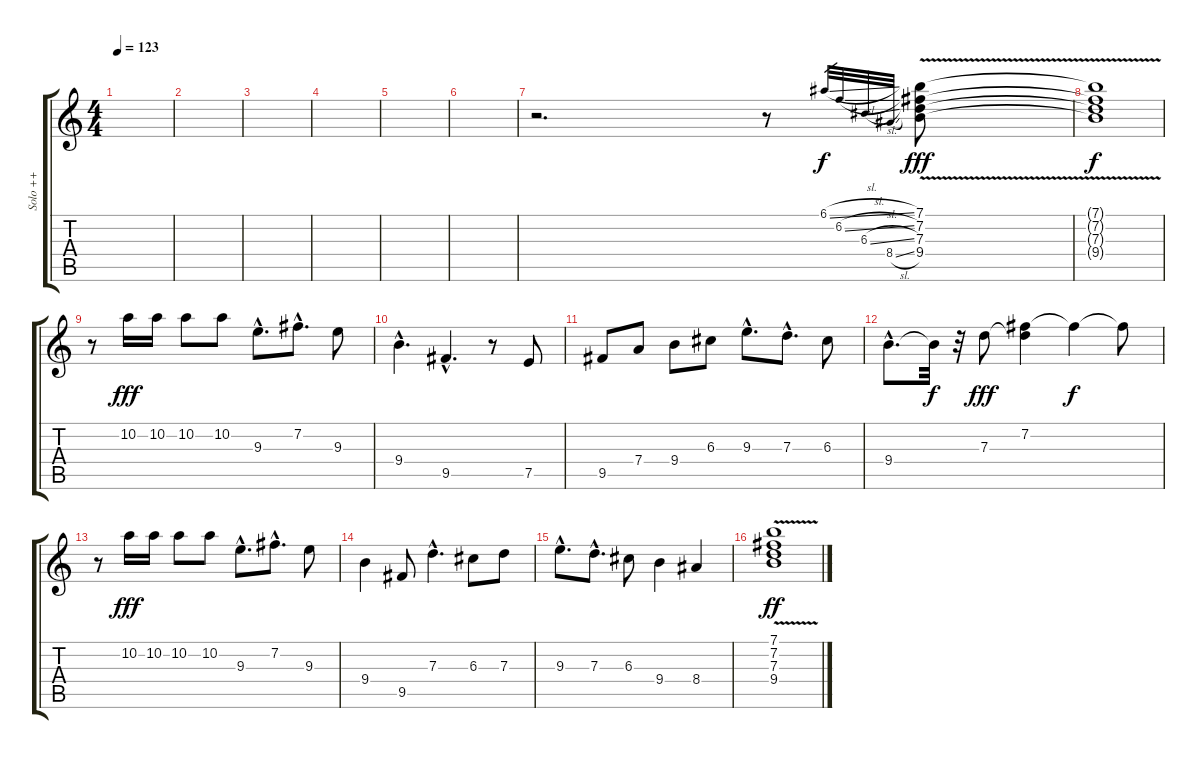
\track ("Solo ++" "Solo ++") {instrument electricguitarclean}
\staff {score tabs}
\tuning (E4 B3 G3 D3 A2 E2) {hide}
\ts (4 4)
\tempo 123
\clef g2
\ks c
|
|
|
|
|
|
r.2{d} r.8 6.1{sl}.32{gr} 6.2{sl}.32{gr} 6.3{sl}.32{gr} 8.4{sl}.32{gr} (7.1{v} 7.2 7.3 9.4).8{dy fff volume 7 instrument distortionguitar} |
(7.1{t} 7.2{t} 7.3{t} 9.4{t}).1{dy f} |
r.8{volume 11 instrument electricguitarclean} 10.2.16{dy fff} 10.2.16 10.2.8 10.2.8 9.3{hac}.8{d} 7.2{hac}.8{d} 9.3.8 |
9.4{hac}.4{d} 9.5{hac}.4{d} r.8 7.5.8 |
9.5.8 7.4.8 9.4.8 6.3.8 9.3{hac}.8{d} 7.3{hac}.8{d} 6.3.8 |
9.4{hac}.8{d} 9.4{t}.32{dy f} r.32 7.3.8{dy fff} (7.2 7.3{t}).4{volume 9} 7.2{t}.4{dy f} 7.2{t}.8 |
r.8{volume 12} 10.2.16{dy fff} 10.2.16 10.2.8 10.2.8 9.3{hac}.8{d} 7.2{hac}.8{d} 9.3.8 |
9.4.4 9.5.8 7.3{hac}.4{d} 6.3.8 7.3.8 |
9.3{hac}.8{d} 7.3{hac}.8{d} 6.3.8 9.4.4 8.4.4 |
(7.1 7.2 7.3 9.4{v}).1{dy ff}
